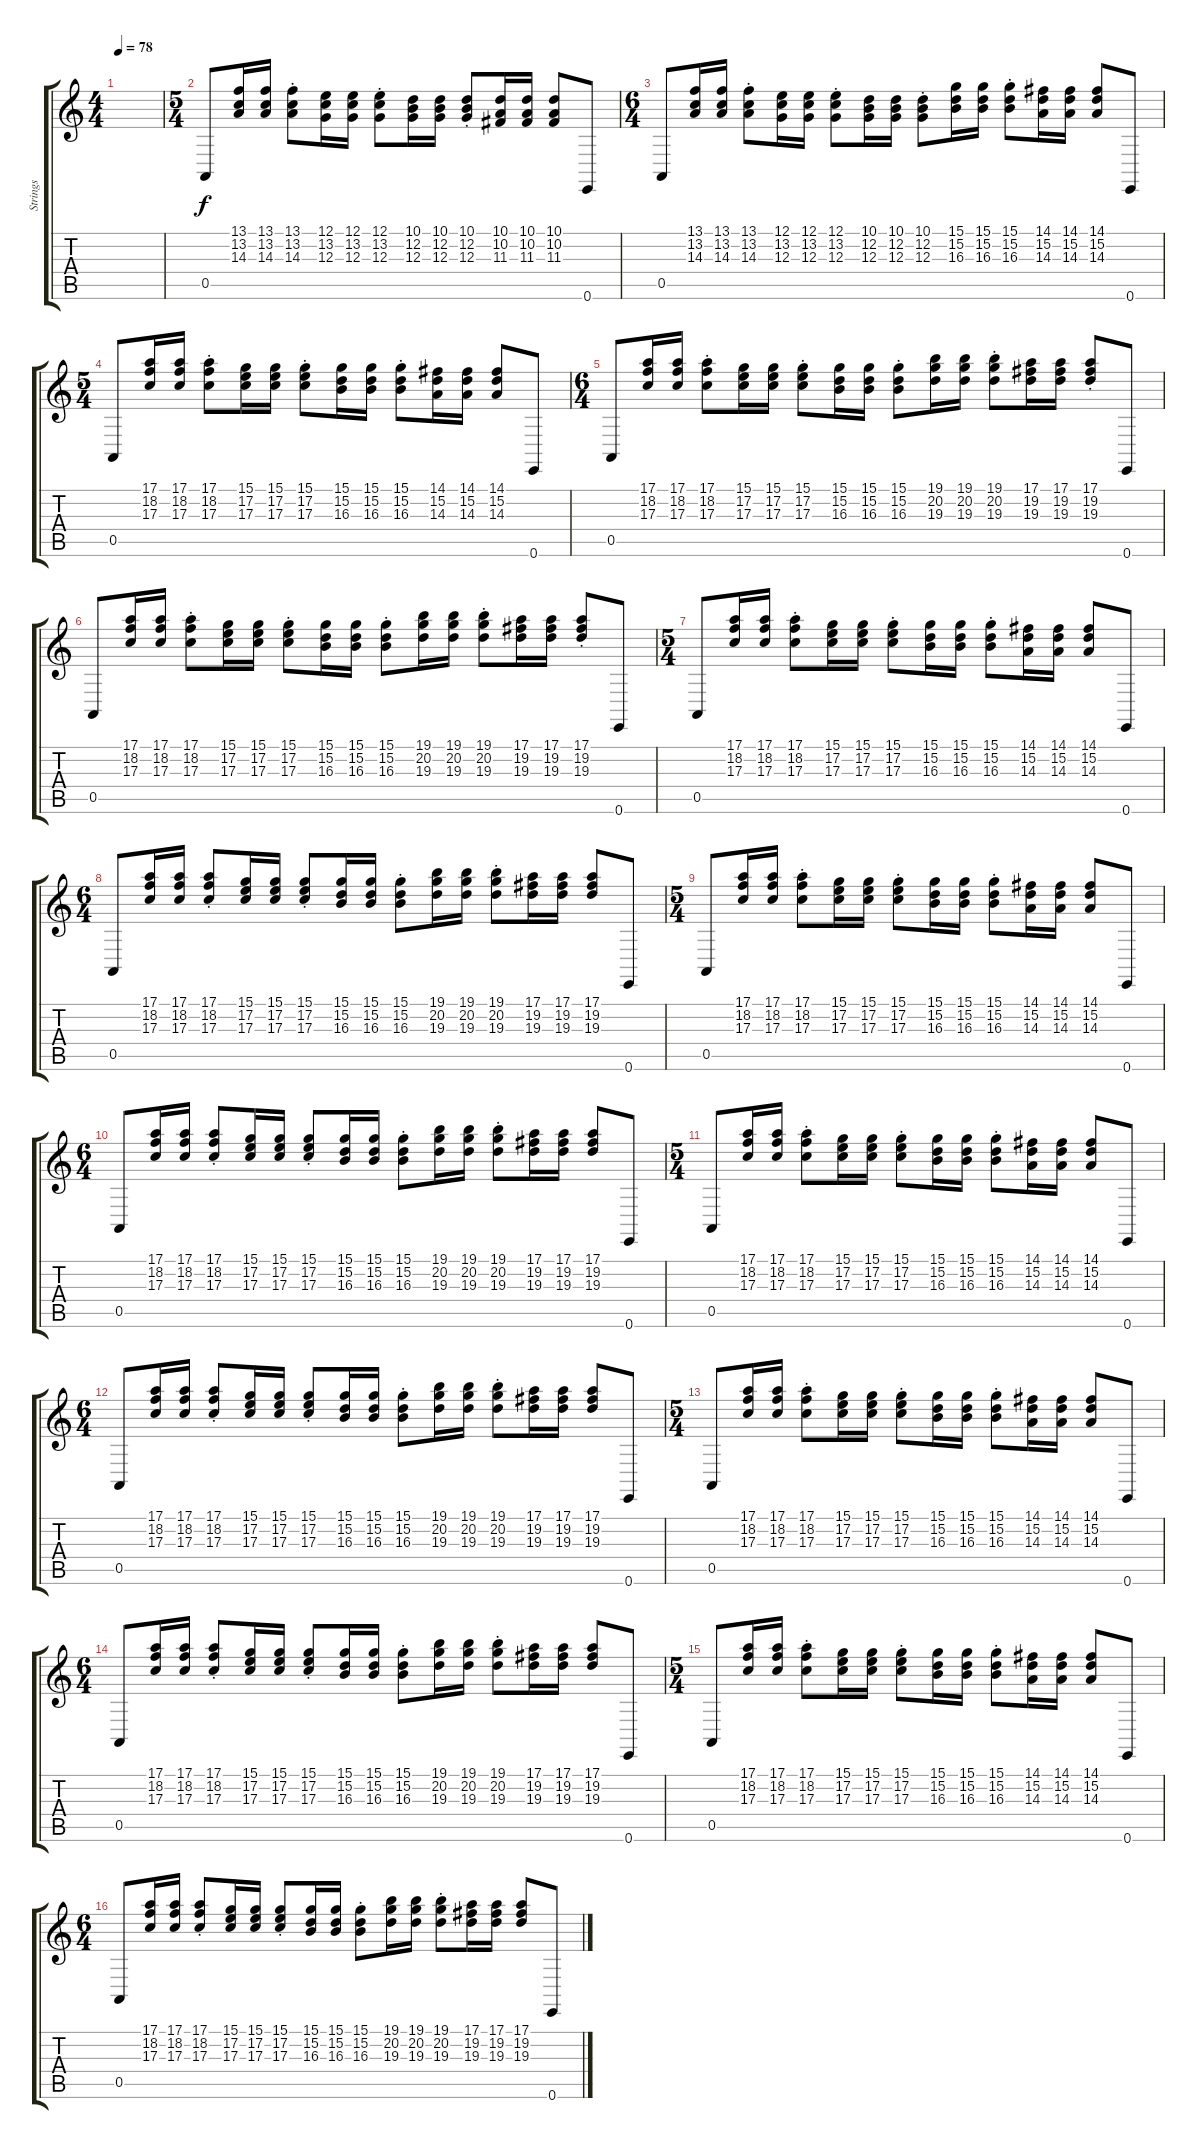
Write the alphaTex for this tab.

\track ("Strings" "Strings") {instrument tremolostrings}
\staff {score tabs}
\tuning (E4 B3 G3 D3 A2 E2) {hide}
\ts (4 4)
\tempo 78
\clef g2
\ks c
|
\ts (5 4)
0.5.8 (13.1 13.2 14.3).16 (13.1 13.2 14.3).16 (13.1{st} 13.2{st} 14.3{st}).8 (12.1 13.2 12.3).16 (12.1 13.2 12.3).16 (12.1{st} 13.2{st} 12.3{st}).8 (10.1 12.2 12.3).16 (10.1 12.2 12.3).16 (10.1{st} 12.2{st} 12.3{st}).8 (10.1 10.2 11.3).16 (10.1 10.2 11.3).16 (10.1 10.2 11.3).8 0.6.8 |
\ts (6 4)
0.5.8 (13.1 13.2 14.3).16 (13.1 13.2 14.3).16 (13.1{st} 13.2{st} 14.3{st}).8 (12.1 13.2 12.3).16 (12.1 13.2 12.3).16 (12.1{st} 13.2{st} 12.3{st}).8 (10.1 12.2 12.3).16 (10.1 12.2 12.3).16 (10.1{st} 12.2{st} 12.3{st}).8 (15.1 15.2 16.3).16 (15.1 15.2 16.3).16 (15.1{st} 15.2{st} 16.3{st}).8 (14.1 15.2 14.3).16 (14.1 15.2 14.3).16 (14.1 15.2 14.3).8 0.6.8 |
\ts (5 4)
0.5.8 (17.1 18.2 17.3).16 (17.1 18.2 17.3).16 (17.1{st} 18.2{st} 17.3{st}).8 (15.1 17.2 17.3).16 (15.1 17.2 17.3).16 (15.1{st} 17.2{st} 17.3{st}).8 (15.1 15.2 16.3).16 (15.1 15.2 16.3).16 (15.1{st} 15.2{st} 16.3{st}).8 (14.1 15.2 14.3).16 (14.1 15.2 14.3).16 (14.1 15.2 14.3).8 0.6.8 |
\ts (6 4)
0.5.8 (17.1 18.2 17.3).16 (17.1 18.2 17.3).16 (17.1{st} 18.2{st} 17.3{st}).8 (15.1 17.2 17.3).16 (15.1 17.2 17.3).16 (15.1{st} 17.2{st} 17.3{st}).8 (15.1 15.2 16.3).16 (15.1 15.2 16.3).16 (15.1{st} 15.2{st} 16.3{st}).8 (19.1 20.2 19.3).16 (19.1 20.2 19.3).16 (19.1{st} 20.2{st} 19.3{st}).8 (17.1 19.2 19.3).16 (17.1 19.2 19.3).16 (17.1{st} 19.2{st} 19.3{st}).8 0.6.8 |
0.5.8 (17.1 18.2 17.3).16 (17.1 18.2 17.3).16 (17.1{st} 18.2{st} 17.3{st}).8 (15.1 17.2 17.3).16 (15.1 17.2 17.3).16 (15.1{st} 17.2{st} 17.3{st}).8 (15.1 15.2 16.3).16 (15.1 15.2 16.3).16 (15.1{st} 15.2{st} 16.3{st}).8 (19.1 20.2 19.3).16 (19.1 20.2 19.3).16 (19.1{st} 20.2{st} 19.3{st}).8 (17.1 19.2 19.3).16 (17.1 19.2 19.3).16 (17.1{st} 19.2{st} 19.3{st}).8 0.6.8 |
\ts (5 4)
0.5.8 (17.1 18.2 17.3).16 (17.1 18.2 17.3).16 (17.1{st} 18.2{st} 17.3{st}).8 (15.1 17.2 17.3).16 (15.1 17.2 17.3).16 (15.1{st} 17.2{st} 17.3{st}).8 (15.1 15.2 16.3).16 (15.1 15.2 16.3).16 (15.1{st} 15.2{st} 16.3{st}).8 (14.1 15.2 14.3).16 (14.1 15.2 14.3).16 (14.1 15.2 14.3).8 0.6.8 |
\ts (6 4)
0.5.8{beam Up} (17.1 18.2 17.3).16{beam Up} (17.1 18.2 17.3).16{beam Up} (17.1{st} 18.2{st} 17.3{st}).8{beam Up} (15.1 17.2 17.3).16{beam Up} (15.1 17.2 17.3).16{beam Up} (15.1{st} 17.2{st} 17.3{st}).8{beam Up} (15.1 15.2 16.3).16{beam Up} (15.1 15.2 16.3).16{beam Up} (15.1{st} 15.2{st} 16.3{st}).8 (19.1 20.2 19.3).16 (19.1 20.2 19.3).16 (19.1{st} 20.2{st} 19.3{st}).8 (17.1 19.2 19.3).16 (17.1 19.2 19.3).16 (17.1 19.2 19.3).8 0.6.8 |
\ts (5 4)
0.5.8 (17.1 18.2 17.3).16 (17.1 18.2 17.3).16 (17.1{st} 18.2{st} 17.3{st}).8 (15.1 17.2 17.3).16 (15.1 17.2 17.3).16 (15.1{st} 17.2{st} 17.3{st}).8 (15.1 15.2 16.3).16 (15.1 15.2 16.3).16 (15.1{st} 15.2{st} 16.3{st}).8 (14.1 15.2 14.3).16 (14.1 15.2 14.3).16 (14.1 15.2 14.3).8 0.6.8 |
\ts (6 4)
0.5.8{beam Up} (17.1 18.2 17.3).16{beam Up} (17.1 18.2 17.3).16{beam Up} (17.1{st} 18.2{st} 17.3{st}).8{beam Up} (15.1 17.2 17.3).16{beam Up} (15.1 17.2 17.3).16{beam Up} (15.1{st} 17.2{st} 17.3{st}).8{beam Up} (15.1 15.2 16.3).16{beam Up} (15.1 15.2 16.3).16{beam Up} (15.1{st} 15.2{st} 16.3{st}).8 (19.1 20.2 19.3).16 (19.1 20.2 19.3).16 (19.1{st} 20.2{st} 19.3{st}).8 (17.1 19.2 19.3).16 (17.1 19.2 19.3).16 (17.1 19.2 19.3).8 0.6.8 |
\ts (5 4)
0.5.8 (17.1 18.2 17.3).16 (17.1 18.2 17.3).16 (17.1{st} 18.2{st} 17.3{st}).8 (15.1 17.2 17.3).16 (15.1 17.2 17.3).16 (15.1{st} 17.2{st} 17.3{st}).8 (15.1 15.2 16.3).16 (15.1 15.2 16.3).16 (15.1{st} 15.2{st} 16.3{st}).8 (14.1 15.2 14.3).16 (14.1 15.2 14.3).16 (14.1 15.2 14.3).8 0.6.8 |
\ts (6 4)
0.5.8{beam Up} (17.1 18.2 17.3).16{beam Up} (17.1 18.2 17.3).16{beam Up} (17.1{st} 18.2{st} 17.3{st}).8{beam Up} (15.1 17.2 17.3).16{beam Up} (15.1 17.2 17.3).16{beam Up} (15.1{st} 17.2{st} 17.3{st}).8{beam Up} (15.1 15.2 16.3).16{beam Up} (15.1 15.2 16.3).16{beam Up} (15.1{st} 15.2{st} 16.3{st}).8 (19.1 20.2 19.3).16 (19.1 20.2 19.3).16 (19.1{st} 20.2{st} 19.3{st}).8 (17.1 19.2 19.3).16 (17.1 19.2 19.3).16 (17.1 19.2 19.3).8 0.6.8 |
\ts (5 4)
0.5.8 (17.1 18.2 17.3).16 (17.1 18.2 17.3).16 (17.1{st} 18.2{st} 17.3{st}).8 (15.1 17.2 17.3).16 (15.1 17.2 17.3).16 (15.1{st} 17.2{st} 17.3{st}).8 (15.1 15.2 16.3).16 (15.1 15.2 16.3).16 (15.1{st} 15.2{st} 16.3{st}).8 (14.1 15.2 14.3).16 (14.1 15.2 14.3).16 (14.1 15.2 14.3).8 0.6.8 |
\ts (6 4)
0.5.8{beam Up} (17.1 18.2 17.3).16{beam Up} (17.1 18.2 17.3).16{beam Up} (17.1{st} 18.2{st} 17.3{st}).8{beam Up} (15.1 17.2 17.3).16{beam Up} (15.1 17.2 17.3).16{beam Up} (15.1{st} 17.2{st} 17.3{st}).8{beam Up} (15.1 15.2 16.3).16{beam Up} (15.1 15.2 16.3).16{beam Up} (15.1{st} 15.2{st} 16.3{st}).8 (19.1 20.2 19.3).16 (19.1 20.2 19.3).16 (19.1{st} 20.2{st} 19.3{st}).8 (17.1 19.2 19.3).16 (17.1 19.2 19.3).16 (17.1 19.2 19.3).8 0.6.8 |
\ts (5 4)
0.5.8 (17.1 18.2 17.3).16 (17.1 18.2 17.3).16 (17.1{st} 18.2{st} 17.3{st}).8 (15.1 17.2 17.3).16 (15.1 17.2 17.3).16 (15.1{st} 17.2{st} 17.3{st}).8 (15.1 15.2 16.3).16 (15.1 15.2 16.3).16 (15.1{st} 15.2{st} 16.3{st}).8 (14.1 15.2 14.3).16 (14.1 15.2 14.3).16 (14.1 15.2 14.3).8 0.6.8 |
\ts (6 4)
0.5.8{beam Up} (17.1 18.2 17.3).16{beam Up} (17.1 18.2 17.3).16{beam Up} (17.1{st} 18.2{st} 17.3{st}).8{beam Up} (15.1 17.2 17.3).16{beam Up} (15.1 17.2 17.3).16{beam Up} (15.1{st} 17.2{st} 17.3{st}).8{beam Up} (15.1 15.2 16.3).16{beam Up} (15.1 15.2 16.3).16{beam Up} (15.1{st} 15.2{st} 16.3{st}).8 (19.1 20.2 19.3).16 (19.1 20.2 19.3).16 (19.1{st} 20.2{st} 19.3{st}).8 (17.1 19.2 19.3).16 (17.1 19.2 19.3).16 (17.1 19.2 19.3).8 0.6.8
